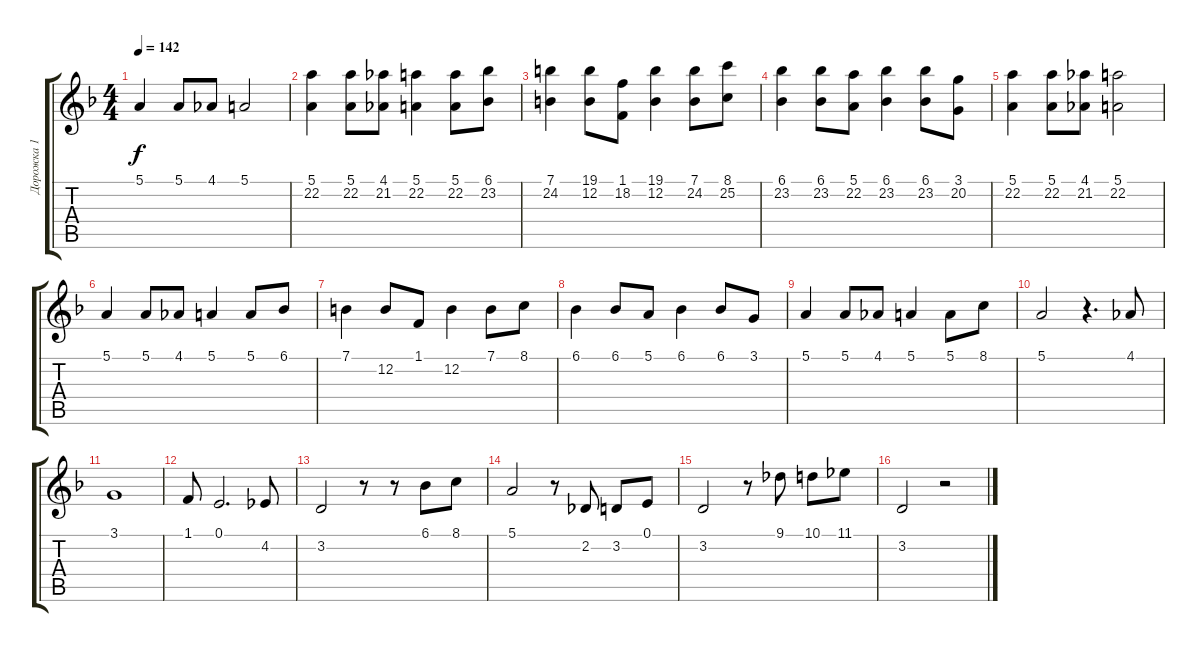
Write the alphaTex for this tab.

\track ("Дорожка 1" "Дорожка 1") {instrument acousticgrandpiano}
\staff {score tabs}
\tuning (E4 B3 G3 D3 A2 E2) {hide}
\ts (4 4)
\tempo 142
\clef g2
\ks f
5.1.4{dy f} 5.1.8 4.1.8 5.1.2 |
(5.1 22.2).4 (5.1 22.2).8 (4.1 21.2).8 (5.1 22.2).4 (5.1 22.2).8 (6.1 23.2).8 |
(7.1 24.2).4 (19.1 12.2).8 (1.1 18.2).8 (19.1 12.2).4 (7.1 24.2).8 (8.1 25.2).8 |
(6.1 23.2).4 (6.1 23.2).8 (5.1 22.2).8 (6.1 23.2).4 (6.1 23.2).8 (3.1 20.2).8 |
(5.1 22.2).4 (5.1 22.2).8 (4.1 21.2).8 (5.1 22.2).2 |
5.1.4 5.1.8 4.1.8 5.1.4 5.1.8 6.1.8 |
7.1.4 12.2.8 1.1.8 12.2.4 7.1.8 8.1.8 |
6.1.4 6.1.8 5.1.8 6.1.4 6.1.8 3.1.8 |
5.1.4 5.1.8 4.1.8 5.1.4 5.1.8 8.1.8 |
5.1.2 r.4{d} 4.1.8 |
3.1.1 |
1.1.8 0.1.2{d} 4.2.8 |
3.2.2 r.8 r.8 6.1.8 8.1.8 |
5.1.2 r.8 2.2.8 3.2.8 0.1.8 |
3.2.2 r.8 9.1.8 10.1.8 11.1.8 |
3.2.2 r.2
